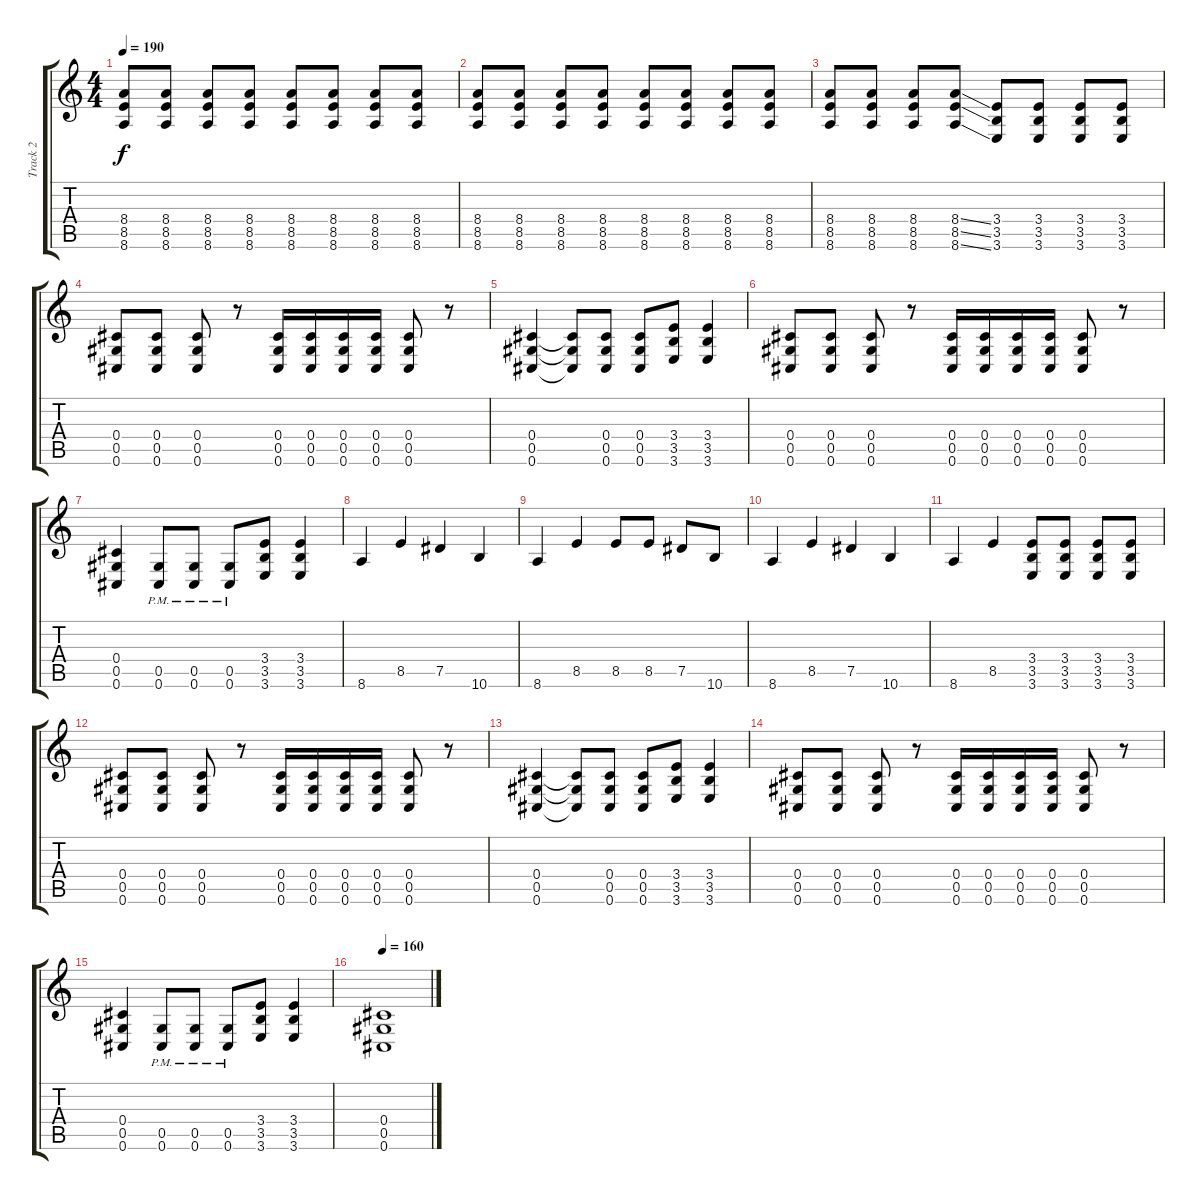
\track ("Track 2" "Track 2") {instrument distortionguitar}
\staff {score tabs}
\tuning (Eb4 Bb3 Gb3 Db3 Ab2 Db2) {hide}
\ts (4 4)
\tempo 190
\clef g2
\ks c
(8.4 8.5 8.6).8{dy f} (8.4 8.5 8.6).8 (8.4 8.5 8.6).8 (8.4 8.5 8.6).8 (8.4 8.5 8.6).8 (8.4 8.5 8.6).8 (8.4 8.5 8.6).8 (8.4 8.5 8.6).8 |
(8.4 8.5 8.6).8 (8.4 8.5 8.6).8 (8.4 8.5 8.6).8 (8.4 8.5 8.6).8 (8.4 8.5 8.6).8 (8.4 8.5 8.6).8 (8.4 8.5 8.6).8 (8.4 8.5 8.6).8 |
(8.4 8.5 8.6).8 (8.4 8.5 8.6).8 (8.4 8.5 8.6).8 (8.4{ss} 8.5{ss} 8.6{ss}).8 (3.4 3.5 3.6).8 (3.4 3.5 3.6).8 (3.4 3.5 3.6).8 (3.4 3.5 3.6).8 |
(0.4 0.5 0.6).8 (0.4 0.5 0.6).8 (0.4 0.5 0.6).8 r.8 (0.4 0.5 0.6).16 (0.4 0.5 0.6).16 (0.4 0.5 0.6).16 (0.4 0.5 0.6).16 (0.4 0.5 0.6).8 r.8 |
(0.4 0.5 0.6).4 (0.4{t} 0.5{t} 0.6{t}).8 (0.4 0.5 0.6).8 (0.4 0.5 0.6).8 (3.4 3.5 3.6).8 (3.4 3.5 3.6).4 |
(0.4 0.5 0.6).8 (0.4 0.5 0.6).8 (0.4 0.5 0.6).8 r.8 (0.4 0.5 0.6).16 (0.4 0.5 0.6).16 (0.4 0.5 0.6).16 (0.4 0.5 0.6).16 (0.4 0.5 0.6).8 r.8 |
(0.4 0.5 0.6).4 (0.5{pm} 0.6{pm}).8 (0.5{pm} 0.6{pm}).8 (0.5{pm} 0.6{pm}).8 (3.4 3.5 3.6).8 (3.4 3.5 3.6).4 |
8.6.4 8.5.4 7.5.4 10.6.4 |
8.6.4 8.5.4 8.5.8 8.5.8 7.5.8 10.6.8 |
8.6.4 8.5.4 7.5.4 10.6.4 |
8.6.4 8.5.4 (3.4 3.5 3.6).8 (3.4 3.5 3.6).8 (3.4 3.5 3.6).8 (3.4 3.5 3.6).8 |
(0.4 0.5 0.6).8 (0.4 0.5 0.6).8 (0.4 0.5 0.6).8 r.8 (0.4 0.5 0.6).16 (0.4 0.5 0.6).16 (0.4 0.5 0.6).16 (0.4 0.5 0.6).16 (0.4 0.5 0.6).8 r.8 |
(0.4 0.5 0.6).4 (0.4{t} 0.5{t} 0.6{t}).8 (0.4 0.5 0.6).8 (0.4 0.5 0.6).8 (3.4 3.5 3.6).8 (3.4 3.5 3.6).4 |
(0.4 0.5 0.6).8 (0.4 0.5 0.6).8 (0.4 0.5 0.6).8 r.8 (0.4 0.5 0.6).16 (0.4 0.5 0.6).16 (0.4 0.5 0.6).16 (0.4 0.5 0.6).16 (0.4 0.5 0.6).8 r.8 |
(0.4 0.5 0.6).4 (0.5{pm} 0.6{pm}).8 (0.5{pm} 0.6{pm}).8 (0.5{pm} 0.6{pm}).8 (3.4 3.5 3.6).8 (3.4 3.5 3.6).4 |
\tempo 160
(0.4 0.5 0.6).1{volume 0}
